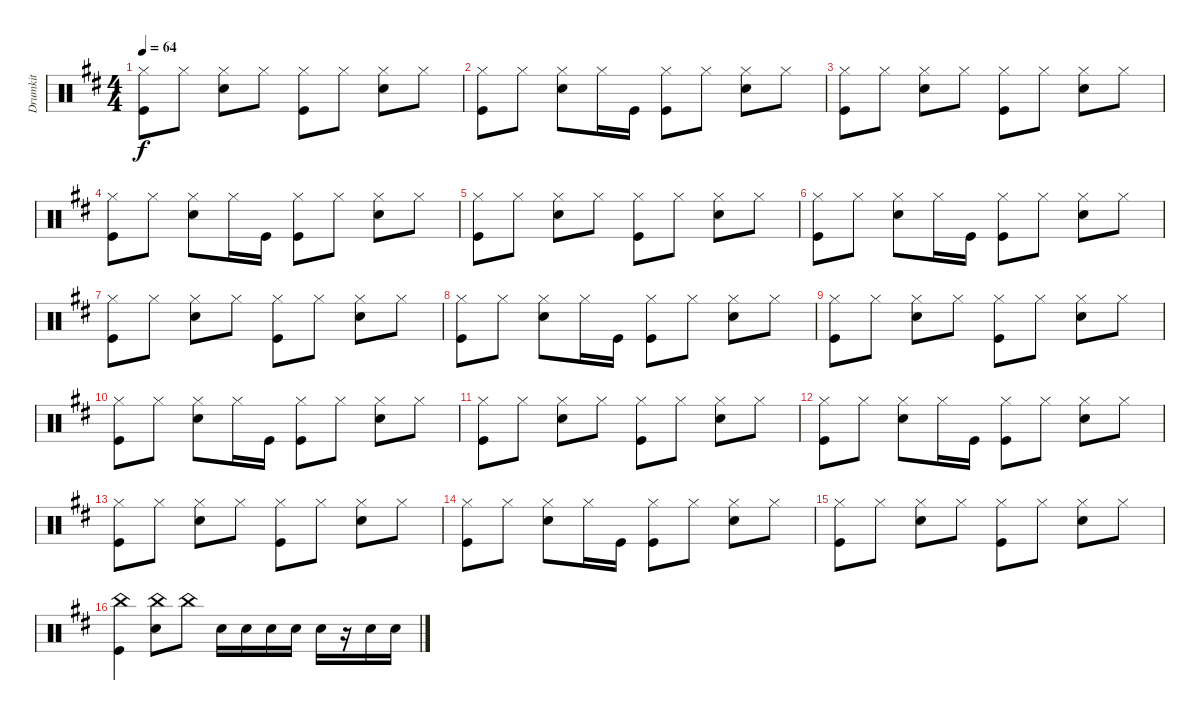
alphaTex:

\track ("Drumkit" "Drumkit") {instrument percussion}
\staff {score}
\articulation defaults
\ts (4 4)
\tempo 64
\clef neutral
\ks d
("Hi-Hat (closed)" "Kick (hit)").8{dy f} "Hi-Hat (closed)".8 ("Hi-Hat (closed)" "Snare (hit) 2").8 "Hi-Hat (closed)".8 ("Hi-Hat (closed)" "Kick (hit)").8 "Hi-Hat (closed)".8 ("Hi-Hat (closed)" "Snare (hit) 2").8 "Hi-Hat (closed)".8 |
("Hi-Hat (closed)" "Kick (hit)").8 "Hi-Hat (closed)".8 ("Hi-Hat (closed)" "Snare (hit) 2").8 "Hi-Hat (closed)".16 "Kick (hit)".16 ("Hi-Hat (closed)" "Kick (hit)").8 "Hi-Hat (closed)".8 ("Hi-Hat (closed)" "Snare (hit) 2").8 "Hi-Hat (closed)".8 |
("Hi-Hat (closed)" "Kick (hit)").8 "Hi-Hat (closed)".8 ("Hi-Hat (closed)" "Snare (hit) 2").8 "Hi-Hat (closed)".8 ("Hi-Hat (closed)" "Kick (hit)").8 "Hi-Hat (closed)".8 ("Hi-Hat (closed)" "Snare (hit) 2").8 "Hi-Hat (closed)".8 |
("Hi-Hat (closed)" "Kick (hit)").8 "Hi-Hat (closed)".8 ("Hi-Hat (closed)" "Snare (hit) 2").8 "Hi-Hat (closed)".16 "Kick (hit)".16 ("Hi-Hat (closed)" "Kick (hit)").8 "Hi-Hat (closed)".8 ("Hi-Hat (closed)" "Snare (hit) 2").8 "Hi-Hat (closed)".8 |
("Hi-Hat (closed)" "Kick (hit)").8 "Hi-Hat (closed)".8 ("Hi-Hat (closed)" "Snare (hit) 2").8 "Hi-Hat (closed)".8 ("Hi-Hat (closed)" "Kick (hit)").8 "Hi-Hat (closed)".8 ("Hi-Hat (closed)" "Snare (hit) 2").8 "Hi-Hat (closed)".8 |
("Hi-Hat (closed)" "Kick (hit)").8 "Hi-Hat (closed)".8 ("Hi-Hat (closed)" "Snare (hit) 2").8 "Hi-Hat (closed)".16 "Kick (hit)".16 ("Hi-Hat (closed)" "Kick (hit)").8 "Hi-Hat (closed)".8 ("Hi-Hat (closed)" "Snare (hit) 2").8 "Hi-Hat (closed)".8 |
("Hi-Hat (closed)" "Kick (hit)").8 "Hi-Hat (closed)".8 ("Hi-Hat (closed)" "Snare (hit) 2").8 "Hi-Hat (closed)".8 ("Hi-Hat (closed)" "Kick (hit)").8 "Hi-Hat (closed)".8 ("Hi-Hat (closed)" "Snare (hit) 2").8 "Hi-Hat (closed)".8 |
("Hi-Hat (closed)" "Kick (hit)").8 "Hi-Hat (closed)".8 ("Hi-Hat (closed)" "Snare (hit) 2").8 "Hi-Hat (closed)".16 "Kick (hit)".16 ("Hi-Hat (closed)" "Kick (hit)").8 "Hi-Hat (closed)".8 ("Hi-Hat (closed)" "Snare (hit) 2").8 "Hi-Hat (closed)".8 |
("Hi-Hat (closed)" "Kick (hit)").8 "Hi-Hat (closed)".8 ("Hi-Hat (closed)" "Snare (hit) 2").8 "Hi-Hat (closed)".8 ("Hi-Hat (closed)" "Kick (hit)").8 "Hi-Hat (closed)".8 ("Hi-Hat (closed)" "Snare (hit) 2").8 "Hi-Hat (closed)".8 |
("Hi-Hat (closed)" "Kick (hit)").8 "Hi-Hat (closed)".8 ("Hi-Hat (closed)" "Snare (hit) 2").8 "Hi-Hat (closed)".16 "Kick (hit)".16 ("Hi-Hat (closed)" "Kick (hit)").8 "Hi-Hat (closed)".8 ("Hi-Hat (closed)" "Snare (hit) 2").8 "Hi-Hat (closed)".8 |
("Hi-Hat (closed)" "Kick (hit)").8 "Hi-Hat (closed)".8 ("Hi-Hat (closed)" "Snare (hit) 2").8 "Hi-Hat (closed)".8 ("Hi-Hat (closed)" "Kick (hit)").8 "Hi-Hat (closed)".8 ("Hi-Hat (closed)" "Snare (hit) 2").8 "Hi-Hat (closed)".8 |
("Hi-Hat (closed)" "Kick (hit)").8 "Hi-Hat (closed)".8 ("Hi-Hat (closed)" "Snare (hit) 2").8 "Hi-Hat (closed)".16 "Kick (hit)".16 ("Hi-Hat (closed)" "Kick (hit)").8 "Hi-Hat (closed)".8 ("Hi-Hat (closed)" "Snare (hit) 2").8 "Hi-Hat (closed)".8 |
("Hi-Hat (closed)" "Kick (hit)").8 "Hi-Hat (closed)".8 ("Hi-Hat (closed)" "Snare (hit) 2").8 "Hi-Hat (closed)".8 ("Hi-Hat (closed)" "Kick (hit)").8 "Hi-Hat (closed)".8 ("Hi-Hat (closed)" "Snare (hit) 2").8 "Hi-Hat (closed)".8 |
("Hi-Hat (closed)" "Kick (hit)").8 "Hi-Hat (closed)".8 ("Hi-Hat (closed)" "Snare (hit) 2").8 "Hi-Hat (closed)".16 "Kick (hit)".16 ("Hi-Hat (closed)" "Kick (hit)").8 "Hi-Hat (closed)".8 ("Hi-Hat (closed)" "Snare (hit) 2").8 "Hi-Hat (closed)".8 |
("Hi-Hat (closed)" "Kick (hit)").8 "Hi-Hat (closed)".8 ("Hi-Hat (closed)" "Snare (hit) 2").8 "Hi-Hat (closed)".8 ("Hi-Hat (closed)" "Kick (hit)").8 "Hi-Hat (closed)".8 ("Hi-Hat (closed)" "Snare (hit) 2").8 "Hi-Hat (closed)".8 |
("China (hit)" "Kick (hit)").4 ("China (hit)" "Snare (hit) 2").8 "China (hit)".8 "Snare (hit) 2".16 "Snare (hit) 2".16 "Snare (hit) 2".16 "Snare (hit) 2".16 "Snare (hit) 2".16 r.16 "Snare (hit) 2".16 "Snare (hit) 2".16
